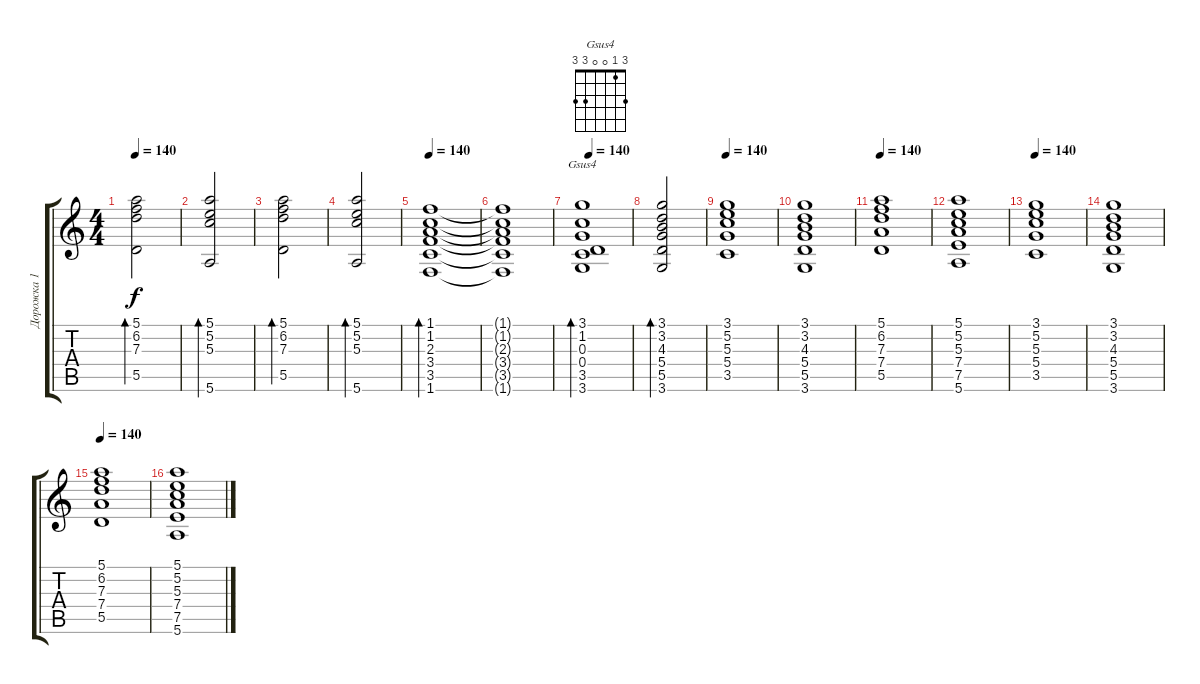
\track ("Дорожка 1" "Дорожка 1") {instrument acousticguitarsteel}
\staff {score tabs}
\tuning (E4 B3 G3 D3 A2 E2) {hide}
\chord ("Gsus4" 3 1 0 0 3 3)
\ts (4 4)
\tempo 140
\clef g2
\ks c
(5.1 6.2 7.3 5.5).2{bd 240 dy f} |
(5.1 5.2 5.3 5.6).2{bd 240} |
(5.1 6.2 7.3 5.5).2{bd 240} |
(5.1 5.2 5.3 5.6).2{bd 240} |
\tempo 140
(1.1 1.2 2.3 3.4 3.5 1.6).1{bd 240} |
(1.1{t} 1.2{t} 2.3{t} 3.4{t} 3.5{t} 1.6{t}).1 |
\tempo 140
(3.1 1.2 0.3 0.4 3.5 3.6).1{bd 240 ch "Gsus4"} |
(3.1 3.2 4.3 5.4 5.5 3.6).2{bd 240} |
\tempo 140
(3.1 5.2 5.3 5.4 3.5).1 |
(3.1 3.2 4.3 5.4 5.5 3.6).1 |
\tempo 140
(5.1 6.2 7.3 7.4 5.5).1 |
(5.1 5.2 5.3 7.4 7.5 5.6).1 |
\tempo 140
(3.1 5.2 5.3 5.4 3.5).1 |
(3.1 3.2 4.3 5.4 5.5 3.6).1 |
\tempo 140
(5.1 6.2 7.3 7.4 5.5).1 |
(5.1 5.2 5.3 7.4 7.5 5.6).1
